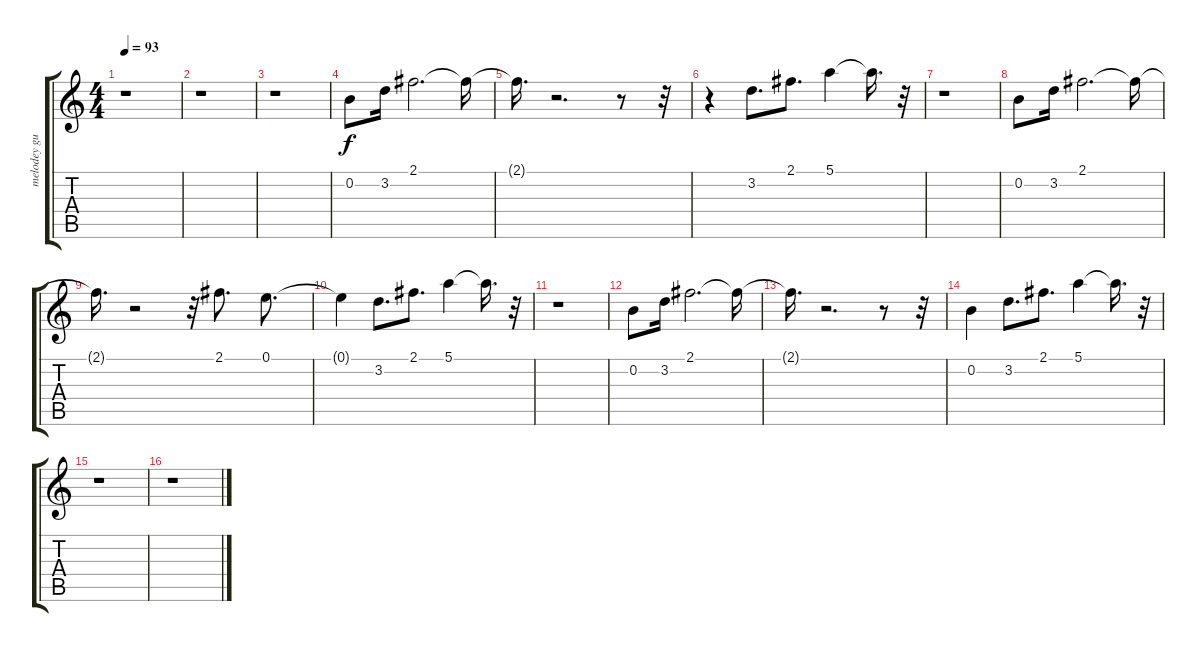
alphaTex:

\track ("melodey guitar" "melodey gu") {instrument electricguitarjazz}
\staff {score tabs}
\tuning (E4 B3 G3 D3 A2 E2) {hide}
\ts (4 4)
\tempo 93
\clef g2
\ks c
r.1{dy f} |
r.1 |
r.1 |
0.2.8 3.2.16 2.1.2{d} 2.1{t}.16 |
2.1{t}.16{d} r.2{d} r.8 r.32 |
r.4 3.2.8{d} 2.1.8{d} 5.1.4 5.1{t}.16{d} r.32 |
r.1 |
0.2.8 3.2.16 2.1.2{d} 2.1{t}.16 |
2.1{t}.16{d} r.2 r.32 2.1.8{d} 0.1.8{d} |
0.1{t}.4 3.2.8{d} 2.1.8{d} 5.1.4 5.1{t}.16{d} r.32 |
r.1 |
0.2.8 3.2.16 2.1.2{d} 2.1{t}.16 |
2.1{t}.16{d} r.2{d} r.8 r.32 |
0.2.4 3.2.8{d} 2.1.8{d} 5.1.4 5.1{t}.16{d} r.32 |
r.1 |
r.1
